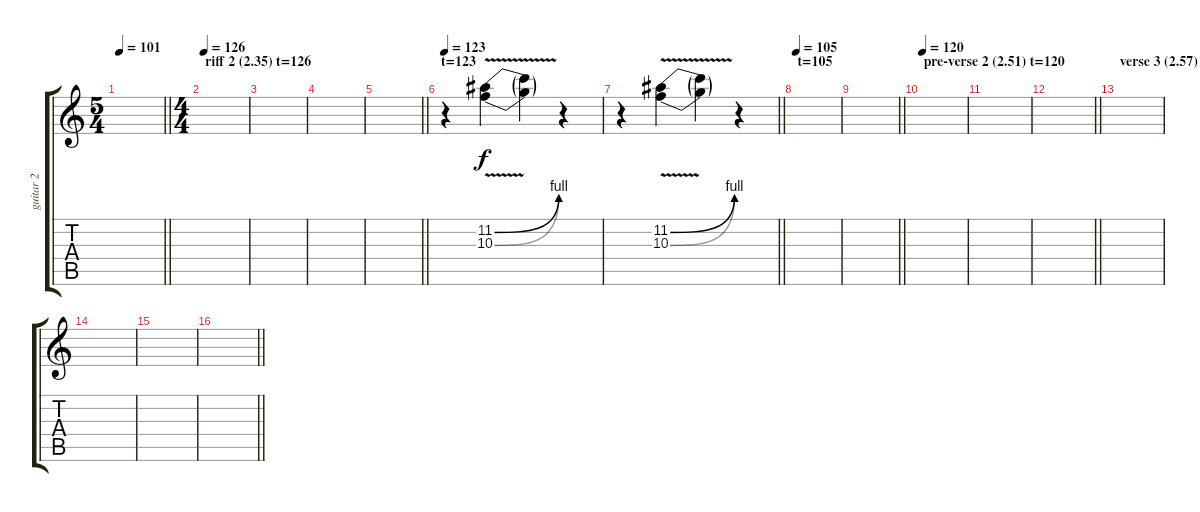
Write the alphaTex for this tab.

\track ("guitar 2" "guitar 2") {instrument distortionguitar}
\staff {score tabs}
\tuning (E4 B3 G3 D3 A2 E2) {hide}
\ts (5 4)
\tempo 101
\clef g2
\barLineRight lightlight
\ks c
|
\ts (4 4)
\section ("" "riff 2 (2.35) t=126")
\tempo 126
|
|
|
\barLineRight lightlight
|
\section ("" "t=123")
\tempo 123
r.4 (11.2{be (bend 0 0 60 4) v} 10.3{be (bend 0 0 60 4) v}).4 (11.2{t} 10.3{t}).4 r.4 |
\barLineRight lightlight
r.4 (11.2{be (bend 0 0 60 4) v} 10.3{be (bend 0 0 60 4) v}).4 (11.2{t} 10.3{t}).4 r.4 |
\section ("" "t=105")
\tempo 105
|
\barLineRight lightlight
|
\section ("" "pre-verse 2 (2.51) t=120")
\tempo 120
|
|
\barLineRight lightlight
|
\section ("" "verse 3 (2.57)")
|
|
|
\barLineRight lightlight
